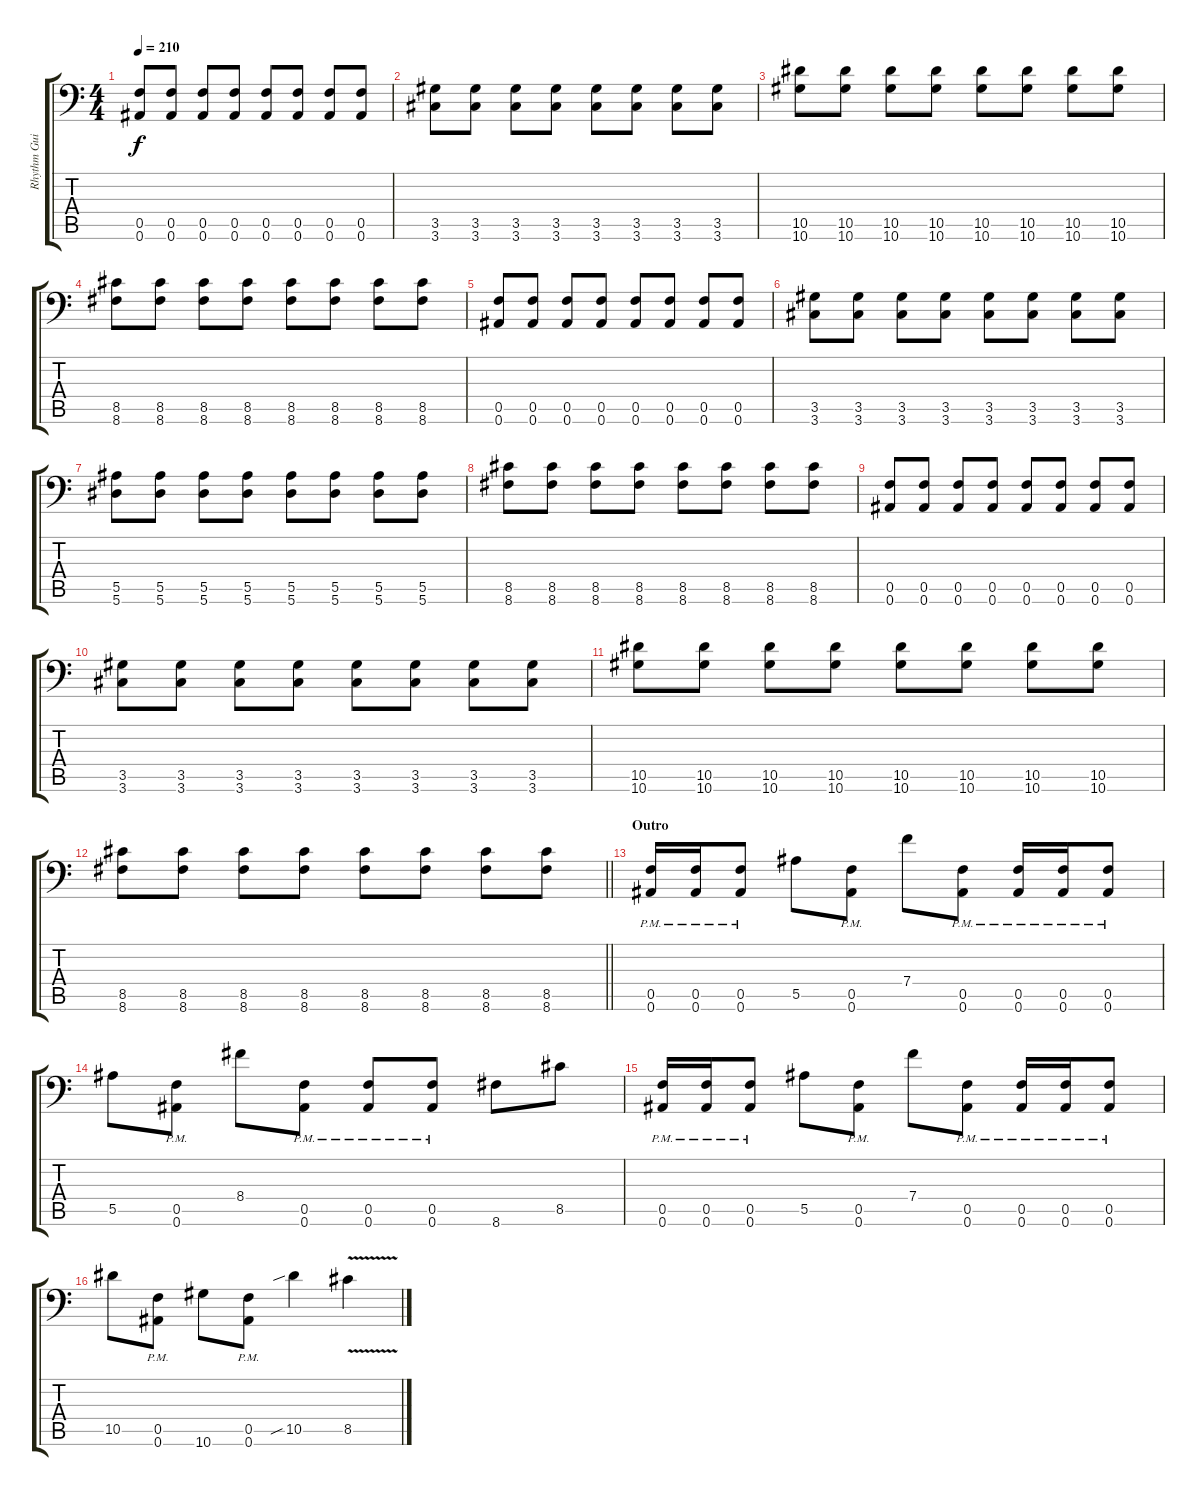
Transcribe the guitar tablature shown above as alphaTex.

\track ("Rhythm Guitar II" "Rhythm Gui") {instrument overdrivenguitar}
\staff {score tabs}
\tuning (C4 G3 Eb3 Bb2 F2 Bb1) {hide}
\ts (4 4)
\tempo 210
\clef f4
\ks c
(0.5 0.6).8{dy f} (0.5 0.6).8 (0.5 0.6).8 (0.5 0.6).8 (0.5 0.6).8 (0.5 0.6).8 (0.5 0.6).8 (0.5 0.6).8 |
(3.5 3.6).8 (3.5 3.6).8 (3.5 3.6).8 (3.5 3.6).8 (3.5 3.6).8 (3.5 3.6).8 (3.5 3.6).8 (3.5 3.6).8 |
(10.5 10.6).8 (10.5 10.6).8 (10.5 10.6).8 (10.5 10.6).8 (10.5 10.6).8 (10.5 10.6).8 (10.5 10.6).8 (10.5 10.6).8 |
(8.5 8.6).8 (8.5 8.6).8 (8.5 8.6).8 (8.5 8.6).8 (8.5 8.6).8 (8.5 8.6).8 (8.5 8.6).8 (8.5 8.6).8 |
(0.5 0.6).8 (0.5 0.6).8 (0.5 0.6).8 (0.5 0.6).8 (0.5 0.6).8 (0.5 0.6).8 (0.5 0.6).8 (0.5 0.6).8 |
(3.5 3.6).8 (3.5 3.6).8 (3.5 3.6).8 (3.5 3.6).8 (3.5 3.6).8 (3.5 3.6).8 (3.5 3.6).8 (3.5 3.6).8 |
(5.5 5.6).8 (5.5 5.6).8 (5.5 5.6).8 (5.5 5.6).8 (5.5 5.6).8 (5.5 5.6).8 (5.5 5.6).8 (5.5 5.6).8 |
(8.5 8.6).8 (8.5 8.6).8 (8.5 8.6).8 (8.5 8.6).8 (8.5 8.6).8 (8.5 8.6).8 (8.5 8.6).8 (8.5 8.6).8 |
(0.5 0.6).8 (0.5 0.6).8 (0.5 0.6).8 (0.5 0.6).8 (0.5 0.6).8 (0.5 0.6).8 (0.5 0.6).8 (0.5 0.6).8 |
(3.5 3.6).8 (3.5 3.6).8 (3.5 3.6).8 (3.5 3.6).8 (3.5 3.6).8 (3.5 3.6).8 (3.5 3.6).8 (3.5 3.6).8 |
(10.5 10.6).8 (10.5 10.6).8 (10.5 10.6).8 (10.5 10.6).8 (10.5 10.6).8 (10.5 10.6).8 (10.5 10.6).8 (10.5 10.6).8 |
\barLineRight lightlight
(8.5 8.6).8 (8.5 8.6).8 (8.5 8.6).8 (8.5 8.6).8 (8.5 8.6).8 (8.5 8.6).8 (8.5 8.6).8 (8.5 8.6).8 |
\section ("" "Outro")
(0.5{pm} 0.6{pm}).16{balance 12} (0.5{pm} 0.6{pm}).16 (0.5{pm} 0.6{pm}).8 5.5.8 (0.5{pm} 0.6{pm}).8 7.4.8 (0.5{pm} 0.6{pm}).8 (0.5{pm} 0.6{pm}).16 (0.5{pm} 0.6{pm}).16 (0.5{pm} 0.6{pm}).8 |
5.5.8 (0.5{pm} 0.6{pm}).8 8.4.8 (0.5{pm} 0.6{pm}).8 (0.5{pm} 0.6{pm}).8 (0.5{pm} 0.6{pm}).8 8.6.8 8.5.8 |
(0.5{pm} 0.6{pm}).16 (0.5{pm} 0.6{pm}).16 (0.5{pm} 0.6{pm}).8 5.5.8 (0.5{pm} 0.6{pm}).8 7.4.8 (0.5{pm} 0.6{pm}).8 (0.5{pm} 0.6{pm}).16 (0.5{pm} 0.6{pm}).16 (0.5{pm} 0.6{pm}).8 |
10.5.8 (0.5{pm} 0.6{pm}).8 10.6.8 (0.5{pm} 0.6{pm}).8 10.5{sib}.4 8.5{v}.4
